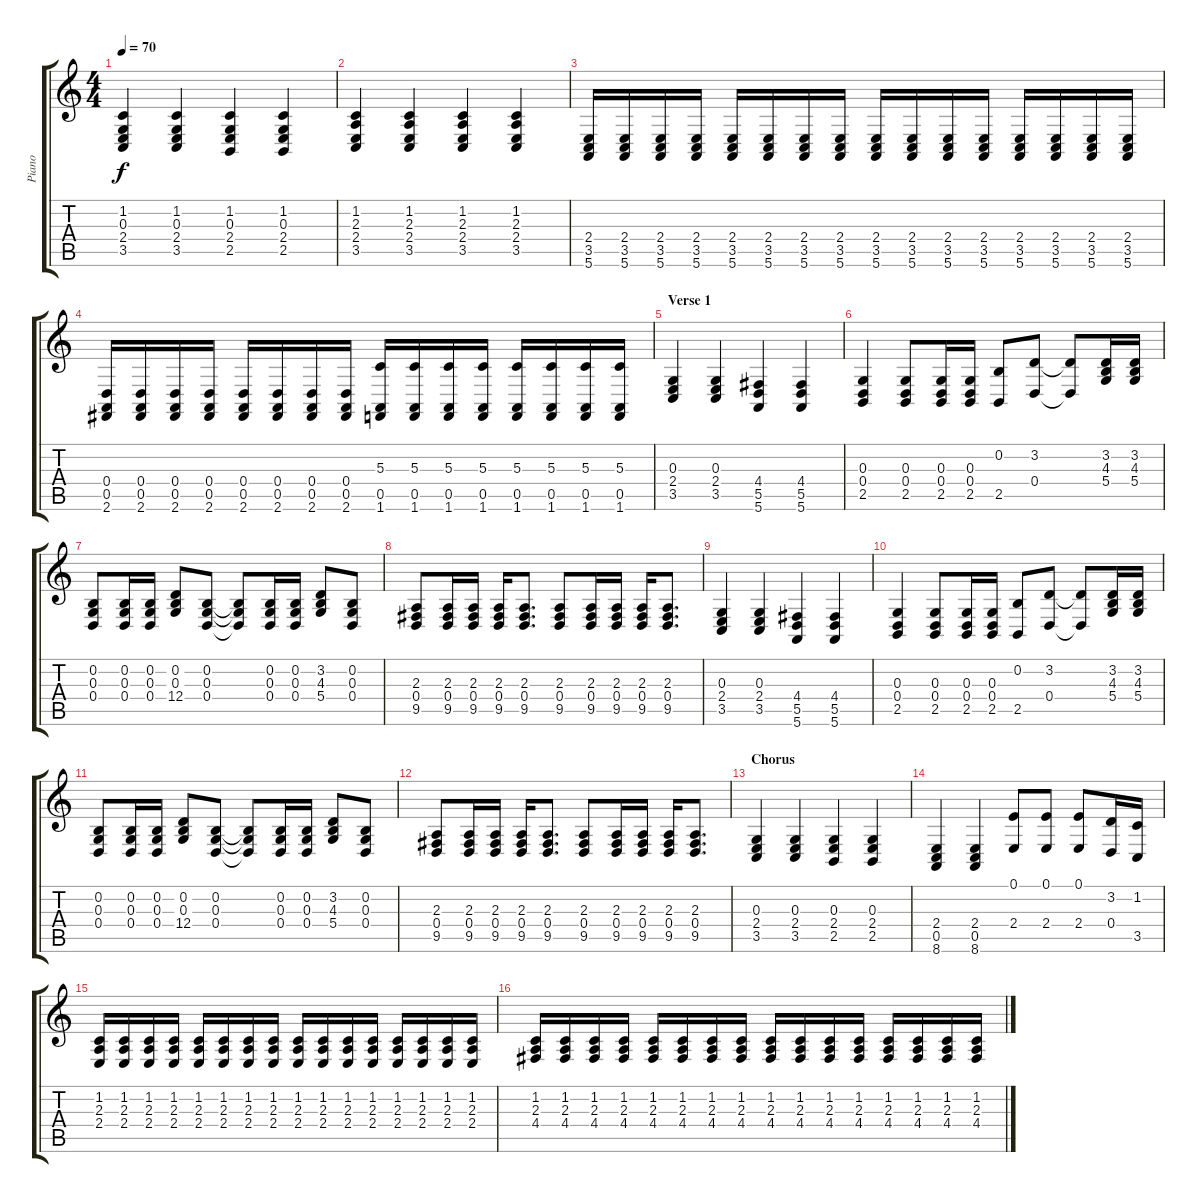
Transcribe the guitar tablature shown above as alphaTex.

\track ("Piano" "Piano") {instrument brightacousticpiano}
\staff {score tabs}
\tuning (E4 B3 G3 D3 A2 E2) {hide}
\ts (4 4)
\tempo 70
\clef g2
\ks c
(1.2 0.3 2.4 3.5).4{dy f} (1.2 0.3 2.4 3.5).4 (1.2 0.3 2.4 2.5).4 (1.2 0.3 2.4 2.5).4 |
(1.2 2.3 2.4 3.5).4 (1.2 2.3 2.4 3.5).4 (1.2 2.3 2.4 3.5).4 (1.2 2.3 2.4 3.5).4 |
(2.4 3.5 5.6).16 (2.4 3.5 5.6).16 (2.4 3.5 5.6).16 (2.4 3.5 5.6).16 (2.4 3.5 5.6).16 (2.4 3.5 5.6).16 (2.4 3.5 5.6).16 (2.4 3.5 5.6).16 (2.4 3.5 5.6).16 (2.4 3.5 5.6).16 (2.4 3.5 5.6).16 (2.4 3.5 5.6).16 (2.4 3.5 5.6).16 (2.4 3.5 5.6).16 (2.4 3.5 5.6).16 (2.4 3.5 5.6).16 |
(0.4 0.5 2.6).16 (0.4 0.5 2.6).16 (0.4 0.5 2.6).16 (0.4 0.5 2.6).16 (0.4 0.5 2.6).16 (0.4 0.5 2.6).16 (0.4 0.5 2.6).16 (0.4 0.5 2.6).16 (5.3 0.5 1.6).16 (5.3 0.5 1.6).16 (5.3 0.5 1.6).16 (5.3 0.5 1.6).16 (5.3 0.5 1.6).16 (5.3 0.5 1.6).16 (5.3 0.5 1.6).16 (5.3 0.5 1.6).16 |
\section ("" "Verse 1")
(0.3 2.4 3.5).4 (0.3 2.4 3.5).4 (4.4 5.5 5.6).4 (4.4 5.5 5.6).4 |
(0.3 0.4 2.5).4 (0.3 0.4 2.5).8 (0.3 0.4 2.5).16 (0.3 0.4 2.5).16 (0.2 2.5).8 (3.2 0.4).8 (3.2{t} 0.4{t}).8 (3.2 4.3 5.4).16 (3.2 4.3 5.4).16 |
(0.2 0.3 0.4).8 (0.2 0.3 0.4).16 (0.2 0.3 0.4).16 (0.2 0.3 12.4).8 (0.2 0.3 0.4).8 (0.2{t} 0.3{t} 0.4{t}).8 (0.2 0.3 0.4).16 (0.2 0.3 0.4).16 (3.2 4.3 5.4).8 (0.2 0.3 0.4).8 |
(2.3 0.4 9.5).8 (2.3 0.4 9.5).16 (2.3 0.4 9.5).16 (2.3 0.4 9.5).16 (2.3 0.4 9.5).8{d} (2.3 0.4 9.5).8 (2.3 0.4 9.5).16 (2.3 0.4 9.5).16 (2.3 0.4 9.5).16 (2.3 0.4 9.5).8{d} |
(0.3 2.4 3.5).4 (0.3 2.4 3.5).4 (4.4 5.5 5.6).4 (4.4 5.5 5.6).4 |
(0.3 0.4 2.5).4 (0.3 0.4 2.5).8 (0.3 0.4 2.5).16 (0.3 0.4 2.5).16 (0.2 2.5).8 (3.2 0.4).8 (3.2{t} 0.4{t}).8 (3.2 4.3 5.4).16 (3.2 4.3 5.4).16 |
(0.2 0.3 0.4).8 (0.2 0.3 0.4).16 (0.2 0.3 0.4).16 (0.2 0.3 12.4).8 (0.2 0.3 0.4).8 (0.2{t} 0.3{t} 0.4{t}).8 (0.2 0.3 0.4).16 (0.2 0.3 0.4).16 (3.2 4.3 5.4).8 (0.2 0.3 0.4).8 |
(2.3 0.4 9.5).8 (2.3 0.4 9.5).16 (2.3 0.4 9.5).16 (2.3 0.4 9.5).16 (2.3 0.4 9.5).8{d} (2.3 0.4 9.5).8 (2.3 0.4 9.5).16 (2.3 0.4 9.5).16 (2.3 0.4 9.5).16 (2.3 0.4 9.5).8{d} |
\section ("" "Chorus")
(0.3 2.4 3.5).4 (0.3 2.4 3.5).4 (0.3 2.4 2.5).4 (0.3 2.4 2.5).4 |
(2.4 0.5 8.6).4 (2.4 0.5 8.6).4 (0.1 2.4).8 (0.1 2.4).8 (0.1 2.4).8 (3.2 0.4).16 (1.2 3.5).16 |
(1.2 2.3 2.4).16 (1.2 2.3 2.4).16 (1.2 2.3 2.4).16 (1.2 2.3 2.4).16 (1.2 2.3 2.4).16 (1.2 2.3 2.4).16 (1.2 2.3 2.4).16 (1.2 2.3 2.4).16 (1.2 2.3 2.4).16 (1.2 2.3 2.4).16 (1.2 2.3 2.4).16 (1.2 2.3 2.4).16 (1.2 2.3 2.4).16 (1.2 2.3 2.4).16 (1.2 2.3 2.4).16 (1.2 2.3 2.4).16 |
(1.2 2.3 4.4).16 (1.2 2.3 4.4).16 (1.2 2.3 4.4).16 (1.2 2.3 4.4).16 (1.2 2.3 4.4).16 (1.2 2.3 4.4).16 (1.2 2.3 4.4).16 (1.2 2.3 4.4).16 (1.2 2.3 4.4).16 (1.2 2.3 4.4).16 (1.2 2.3 4.4).16 (1.2 2.3 4.4).16 (1.2 2.3 4.4).16 (1.2 2.3 4.4).16 (1.2 2.3 4.4).16 (1.2 2.3 4.4).16
